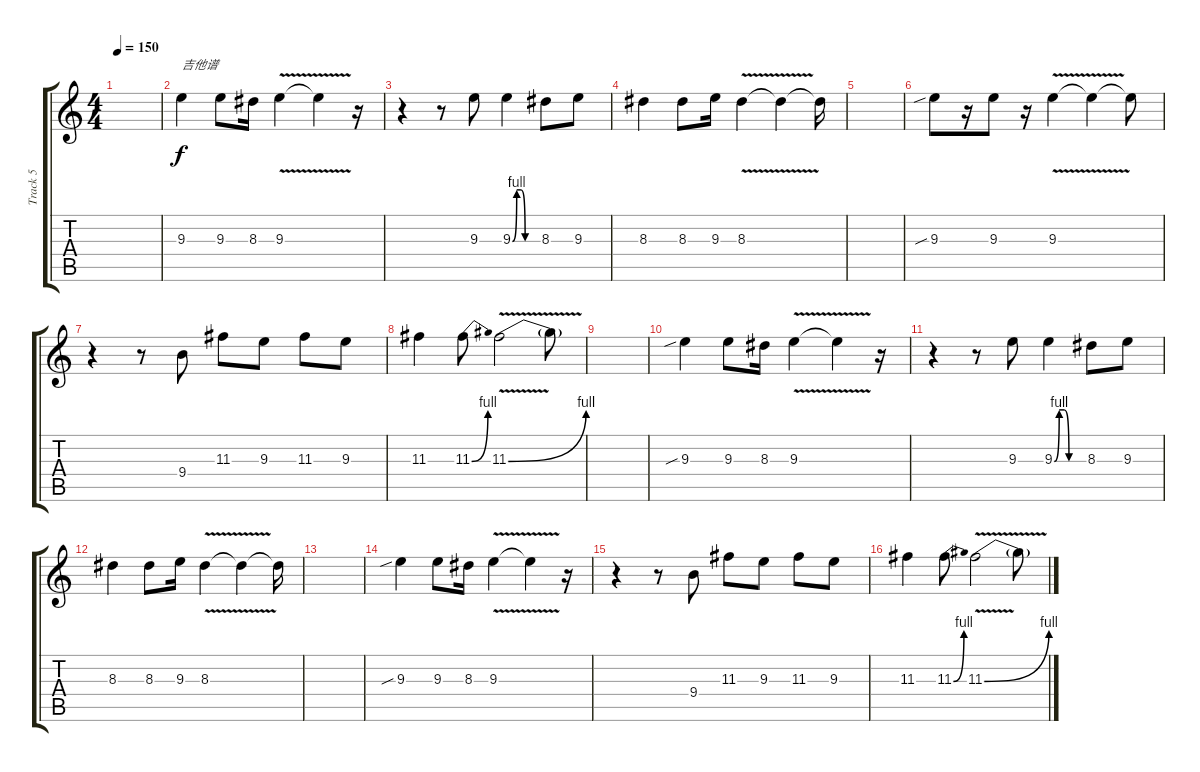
\track ("Track 5" "Track 5") {instrument overdrivenguitar}
\staff {score tabs}
\tuning (E4 B3 G3 D3 A2 E2) {hide}
\ts (4 4)
\tempo 150
\clef g2
\ks c
|
9.3.4{txt "吉他谱"} 9.3.8 8.3.16 9.3{v}.4 9.3{t}.4 r.16 |
r.4 r.8 9.3.8 9.3{be (custom 0 0 10 4 20 4 30 0 60 0)}.4 8.3.8 9.3.8 |
8.3.4 8.3.8 9.3.16 8.3{v}.4 8.3{t}.4 8.3{t}.16 |
|
9.3{sib}.8 r.16 9.3.8 r.16 9.3{v}.4 9.3{t}.4 9.3{t}.8 |
r.4 r.8 9.4.8 11.3.8 9.3.8 11.3.8 9.3.8 |
11.3.4 11.3{be (bend 0 0 60 4)}.8 11.3{be (bend 0 0 60 4) v}.2 11.3{t}.8 |
|
9.3{sib}.4 9.3.8 8.3.16 9.3{v}.4 9.3{t}.4 r.16 |
r.4 r.8 9.3.8 9.3{be (custom 0 0 10 4 20 4 30 0 60 0)}.4 8.3.8 9.3.8 |
8.3.4 8.3.8 9.3.16 8.3{v}.4 8.3{t}.4 8.3{t}.16 |
|
9.3{sib}.4 9.3.8 8.3.16 9.3{v}.4 9.3{t}.4 r.16 |
r.4 r.8 9.4.8 11.3.8 9.3.8 11.3.8 9.3.8 |
11.3.4 11.3{be (bend 0 0 60 4)}.8 11.3{be (bend 0 0 60 4) v}.2 11.3{t}.8
